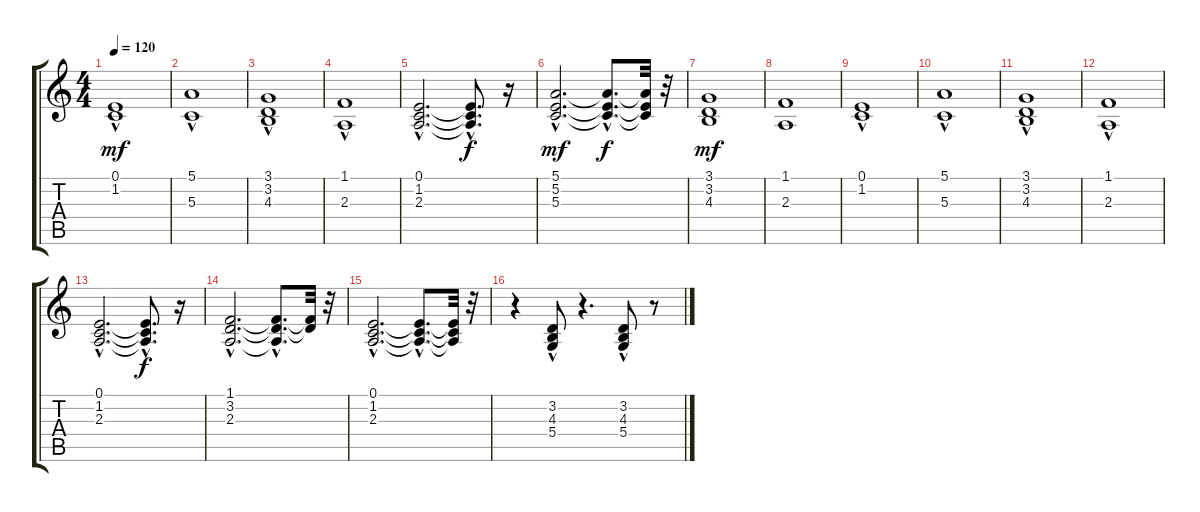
\track "" {instrument synthstrings1}
\staff {score tabs}
\tuning (E4 B3 G3 D3 A2 E2) {hide}
\ts (4 4)
\tempo 120
\clef g2
\ks c
(0.1 1.2{hac}).1{dy mf} |
(5.1 5.3{hac}).1 |
(3.1 3.2 4.3{hac}).1 |
(1.1 2.3{hac}).1 |
(0.1{hac} 1.2{hac} 2.3{hac}).2{d} (0.1{hac t} 1.2{hac t} 2.3{hac t}).8{d dy f} r.16 |
(5.1{hac} 5.2{hac} 5.3{hac}).2{d dy mf} (5.1{hac t} 5.2{hac t} 5.3{hac t}).8{d dy f} (5.1{t} 5.2{t} 5.3{t}).32 r.32 |
(3.1 3.2 4.3).1{dy mf} |
(1.1 2.3).1 |
(0.1 1.2{hac}).1 |
(5.1 5.3{hac}).1 |
(3.1 3.2 4.3{hac}).1 |
(1.1 2.3{hac}).1 |
(0.1{hac} 1.2{hac} 2.3{hac}).2{d} (0.1{hac t} 1.2{hac t} 2.3{hac t}).8{d dy f} r.16 |
(1.1{hac} 3.2{hac} 2.3{hac}).2{d} (1.1{hac t} 3.2{hac t} 2.3{hac t}).8{d} (1.1{t} 3.2{t}).32 r.32 |
(0.1{hac} 1.2{hac} 2.3{hac}).2{d} (0.1{hac t} 1.2{hac t} 2.3{hac t}).8{d} (0.1{t} 1.2{t} 2.3{t}).32 r.32 |
r.4 (3.2 4.3 5.4{hac}).8 r.4{d} (3.2 4.3 5.4{hac}).8 r.8
